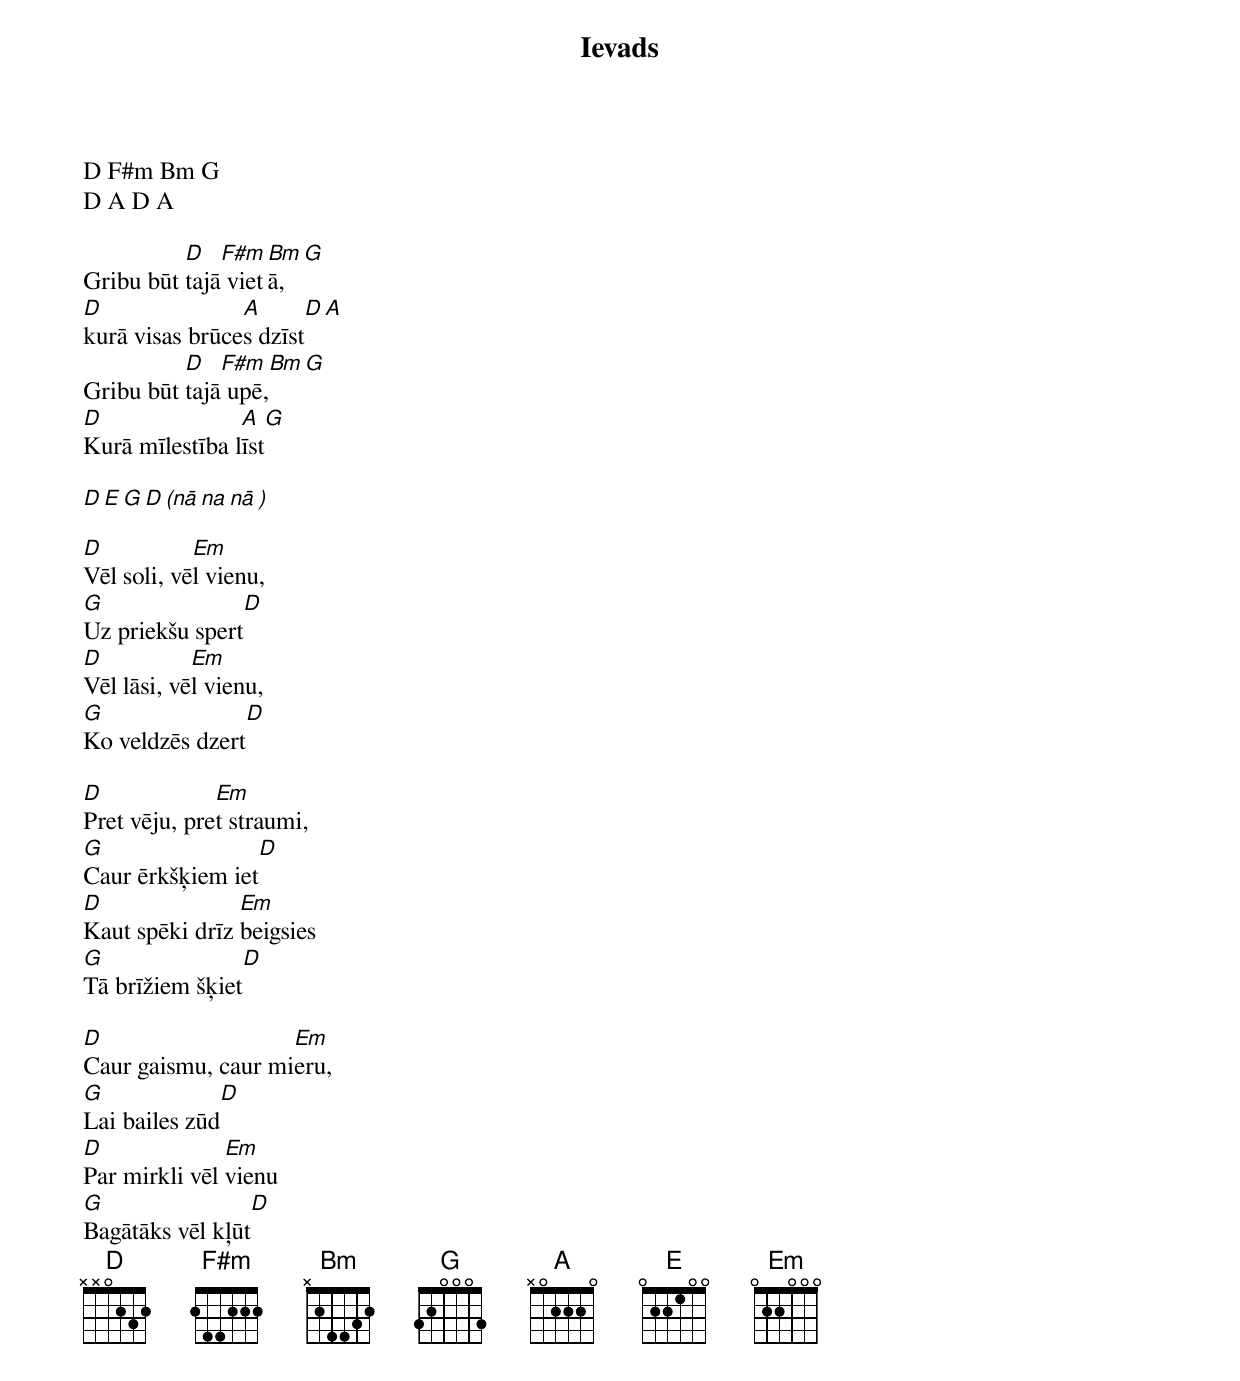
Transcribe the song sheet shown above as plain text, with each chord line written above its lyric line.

Ievads
D F#m Bm G
D A D A

          D   F#m  Bm G
Gribu būt tajā vietā,
D               A        D A
kurā visas brūces dzīst
          D   F#m  Bm G
Gribu būt tajā upē,
D               A        G
Kurā mīlestība līst

D E G D (nā na nā )

D           Em
Vēl soli, vēl vienu,
G                D
Uz priekšu spert
D           Em
Vēl lāsi, vēl vienu,
G                D
Ko veldzēs dzert

D             Em
Pret vēju, pret straumi,
G                     D
Caur ērkšķiem iet
D               Em
Kaut spēki drīz beigsies
G               D
Tā brīžiem šķiet

D                   Em
Caur gaismu, caur mieru,
G             D
Lai bailes zūd
D              Em
Par mirkli vēl vienu
G                   D
Bagātāks vēl kļūt
